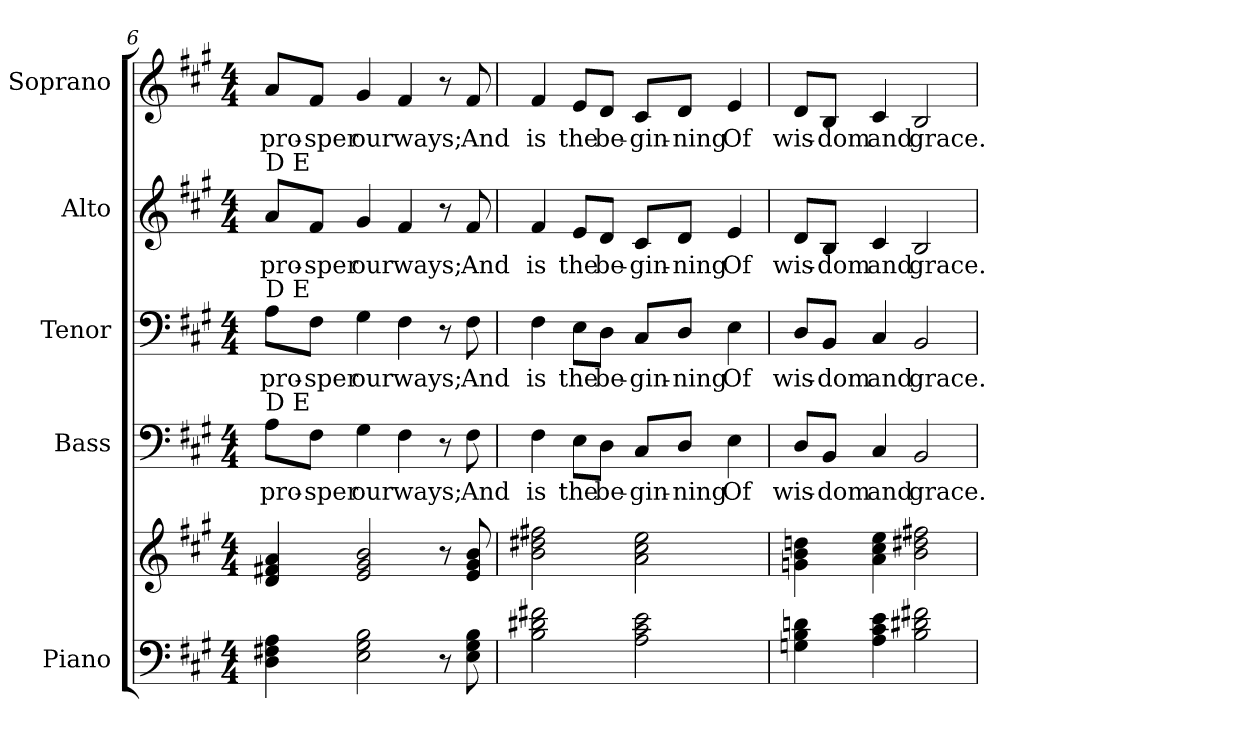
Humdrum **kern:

**kern	**kern	**kern	**text	**kern	**text	**kern	**text	**kern	**text
*part5	*part5	*part4	*part4	*part3	*part3	*part2	*part2	*part1	*part1
*staff6	*staff5	*staff4	*staff4	*staff3	*staff3	*staff2	*staff2	*staff1	*staff1
*I"Piano	*	*I"Bass	*	*I"Tenor	*	*I"Alto	*	*I"Soprano	*
*I'Pno.	*	*I'B.	*	*I'T.	*	*I'A.	*	*I'S.	*
!!LO:PB:g=z
*clefF4	*clefG2	*clefF4	*	*clefF4	*	*clefG2	*	*clefG2	*
*k[f#c#g#]	*k[f#c#g#]	*k[f#c#g#]	*	*k[f#c#g#]	*	*k[f#c#g#]	*	*k[f#c#g#]	*
*A:	*A:	*A:	*	*A:	*	*A:	*	*A:	*
*M4/4	*M4/4	*M4/4	*	*M4/4	*	*M4/4	*	*M4/4	*
=6	=6	=6	=6	=6	=6	=6	=6	=6	=6
!	!	!	!LO:LY:b:color=#000000	!	!	!	!	!	!
!	!	!	!	!	!LO:LY:b:color=#000000	!	!	!	!
!	!	!	!	!	!	!	!LO:LY:b:color=#000000	!	!
!	!	!	!	!	!	!LO:TX:a:t=D                     E	!	!	!
!	!	!	!	!LO:TX:a:t=D                     E	!	!	!	!	!
!	!	!LO:TX:a:t=D                     E	!	!	!	!	!	!	!
!	!	!	!	!	!	!	!	!	!LO:LY:b:color=#000000
4Di\ 4F#Xi 4Ai	4di/ 4f#Xi 4ai	8Ai\L	pro-	8Ai\L	pro-	8ai/L	pro-	8ai/L	pro-
!	!	!	!LO:LY:b:color=#000000	!	!	!	!	!	!
!	!	!	!	!	!LO:LY:b:color=#000000	!	!	!	!
!	!	!	!	!	!	!	!LO:LY:b:color=#000000	!	!
!	!	!	!	!	!	!	!	!	!LO:LY:b:color=#000000
.	.	8F#i\J	-sper	8F#i\J	-sper	8f#i/J	-sper	8f#i/J	-sper
!	!	!	!LO:LY:b:color=#000000	!	!	!	!	!	!
!	!	!	!	!	!LO:LY:b:color=#000000	!	!	!	!
!	!	!	!	!	!	!	!LO:LY:b:color=#000000	!	!
!	!	!	!	!	!	!	!	!	!LO:LY:b:color=#000000
2Ei\ 2G#i 2Bi	2ei/ 2g#i 2bi	4G#i\	our	4G#i\	our	4g#i/	our	4g#i/	our
!	!	!	!LO:LY:b:color=#000000	!	!	!	!	!	!
!	!	!	!	!	!LO:LY:b:color=#000000	!	!	!	!
!	!	!	!	!	!	!	!LO:LY:b:color=#000000	!	!
!	!	!	!	!	!	!	!	!	!LO:LY:b:color=#000000
.	.	4F#i\	ways;	4F#i\	ways;	4f#i/	ways;	4f#i/	ways;
8r	8r	8r	.	8r	.	8r	.	8r	.
!	!	!	!LO:LY:b:color=#000000	!	!	!	!	!	!
!	!	!	!	!	!LO:LY:b:color=#000000	!	!	!	!
!	!	!	!	!	!	!	!LO:LY:b:color=#000000	!	!
!	!	!	!	!	!	!	!	!	!LO:LY:b:color=#000000
8Ei\ 8G#i 8Bi	8ei/ 8g#i 8bi	8F#i\	And	8F#i\	And	8f#i/	And	8f#i/	And
=7	=7	=7	=7	=7	=7	=7	=7	=7	=7
!	!	!	!LO:LY:b:color=#000000	!	!	!	!	!	!
!	!	!	!	!	!LO:LY:b:color=#000000	!	!	!	!
!	!	!	!	!	!	!	!LO:LY:b:color=#000000	!	!
!	!	!	!	!	!	!	!	!	!LO:LY:b:color=#000000
2Bi\ 2d#Xi 2f#Xi	2bi\ 2dd#Xi 2ff#Xi	4F#i\	is	4F#i\	is	4f#i/	is	4f#i/	is
!	!	!	!LO:LY:b:color=#000000	!	!	!	!	!	!
!	!	!	!	!	!LO:LY:b:color=#000000	!	!	!	!
!	!	!	!	!	!	!	!LO:LY:b:color=#000000	!	!
!	!	!	!	!	!	!	!	!	!LO:LY:b:color=#000000
.	.	8Ei\L	the	8Ei\L	the	8ei/L	the	8ei/L	the
!	!	!	!LO:LY:b:color=#000000	!	!	!	!	!	!
!	!	!	!	!	!LO:LY:b:color=#000000	!	!	!	!
!	!	!	!	!	!	!	!LO:LY:b:color=#000000	!	!
!	!	!	!	!	!	!	!	!	!LO:LY:b:color=#000000
.	.	8Di\J	be-	8Di\J	be-	8di/J	be-	8di/J	be-
!	!	!	!LO:LY:b:color=#000000	!	!	!	!	!	!
!	!	!	!	!	!LO:LY:b:color=#000000	!	!	!	!
!	!	!	!	!	!	!	!LO:LY:b:color=#000000	!	!
!	!	!	!	!	!	!	!	!	!LO:LY:b:color=#000000
2Ai\ 2c#i 2ei	2ai\ 2cc#i 2eei	8C#i/L	-gin-	8C#i/L	-gin-	8c#i/L	-gin-	8c#i/L	-gin-
!	!	!	!LO:LY:b:color=#000000	!	!	!	!	!	!
!	!	!	!	!	!LO:LY:b:color=#000000	!	!	!	!
!	!	!	!	!	!	!	!LO:LY:b:color=#000000	!	!
!	!	!	!	!	!	!	!	!	!LO:LY:b:color=#000000
.	.	8Di/J	-ning	8Di/J	-ning	8di/J	-ning	8di/J	-ning
!	!	!	!LO:LY:b:color=#000000	!	!	!	!	!	!
!	!	!	!	!	!LO:LY:b:color=#000000	!	!	!	!
!	!	!	!	!	!	!	!LO:LY:b:color=#000000	!	!
!	!	!	!	!	!	!	!	!	!LO:LY:b:color=#000000
.	.	4Ei\	Of	4Ei\	Of	4ei/	Of	4ei/	Of
!!LO:PB:g=z
=8	=8	=8	=8	=8	=8	=8	=8	=8	=8
!	!	!	!LO:LY:b:color=#000000	!	!	!	!	!	!
!	!	!	!	!	!LO:LY:b:color=#000000	!	!	!	!
!	!	!	!	!	!	!	!LO:LY:b:color=#000000	!	!
!	!	!	!	!	!	!	!	!	!LO:LY:b:color=#000000
4Gni\ 4Bi 4dni	4gni\ 4bi 4ddni	8Di/L	wis-	8Di/L	wis-	8di/L	wis-	8di/L	wis-
!	!	!	!LO:LY:b:color=#000000	!	!	!	!	!	!
!	!	!	!	!	!LO:LY:b:color=#000000	!	!	!	!
!	!	!	!	!	!	!	!LO:LY:b:color=#000000	!	!
!	!	!	!	!	!	!	!	!	!LO:LY:b:color=#000000
.	.	8BBi/J	-dom	8BBi/J	-dom	8Bi/J	-dom	8Bi/J	-dom
!	!	!	!LO:LY:b:color=#000000	!	!	!	!	!	!
!	!	!	!	!	!LO:LY:b:color=#000000	!	!	!	!
!	!	!	!	!	!	!	!LO:LY:b:color=#000000	!	!
!	!	!	!	!	!	!	!	!	!LO:LY:b:color=#000000
4Ai\ 4c#i 4ei	4ai\ 4cc#i 4eei	4C#i/	and	4C#i/	and	4c#i/	and	4c#i/	and
!	!	!	!LO:LY:b:color=#000000	!	!	!	!	!	!
!	!	!	!	!	!LO:LY:b:color=#000000	!	!	!	!
!	!	!	!	!	!	!	!LO:LY:b:color=#000000	!	!
!	!	!	!	!	!	!	!	!	!LO:LY:b:color=#000000
2Bi\ 2d#Xi 2f#Xi	2bi\ 2dd#Xi 2ff#Xi	2BBi/	grace.	2BBi/	grace.	2Bi/	grace.	2Bi/	grace.
=	=	=	=	=	=	=	=	=	=
*-	*-	*-	*-	*-	*-	*-	*-	*-	*-
